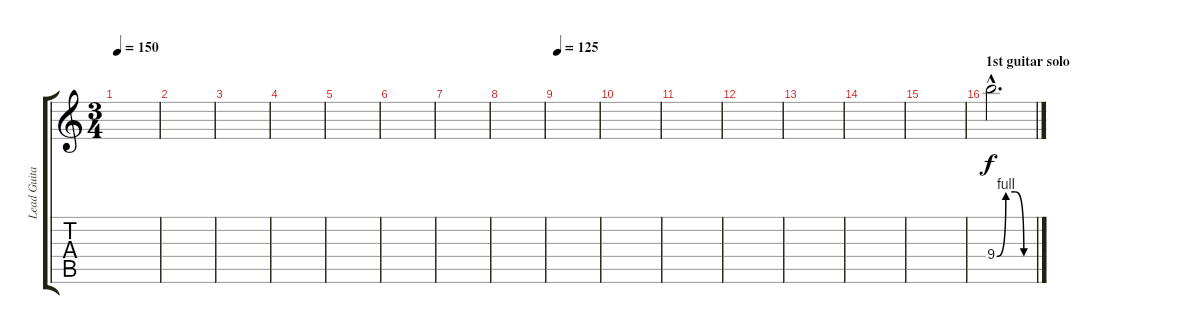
\track ("Lead Guitar" "Lead Guita") {instrument overdrivenguitar}
\staff {score tabs}
\tuning (E4 B3 G4 D4 A3 E3) {hide}
\ts (3 4)
\tempo 150
\tempo 125
\tempo 130
\tempo 150
\clef g2
\ks c
|
|
|
|
|
|
|
|
\tempo 125
|
|
|
|
|
|
|
\section ("" "1st guitar solo")
9.4{be (custom 0 0 15 4 30 4 45 0 60 0) hac}.2{d}
